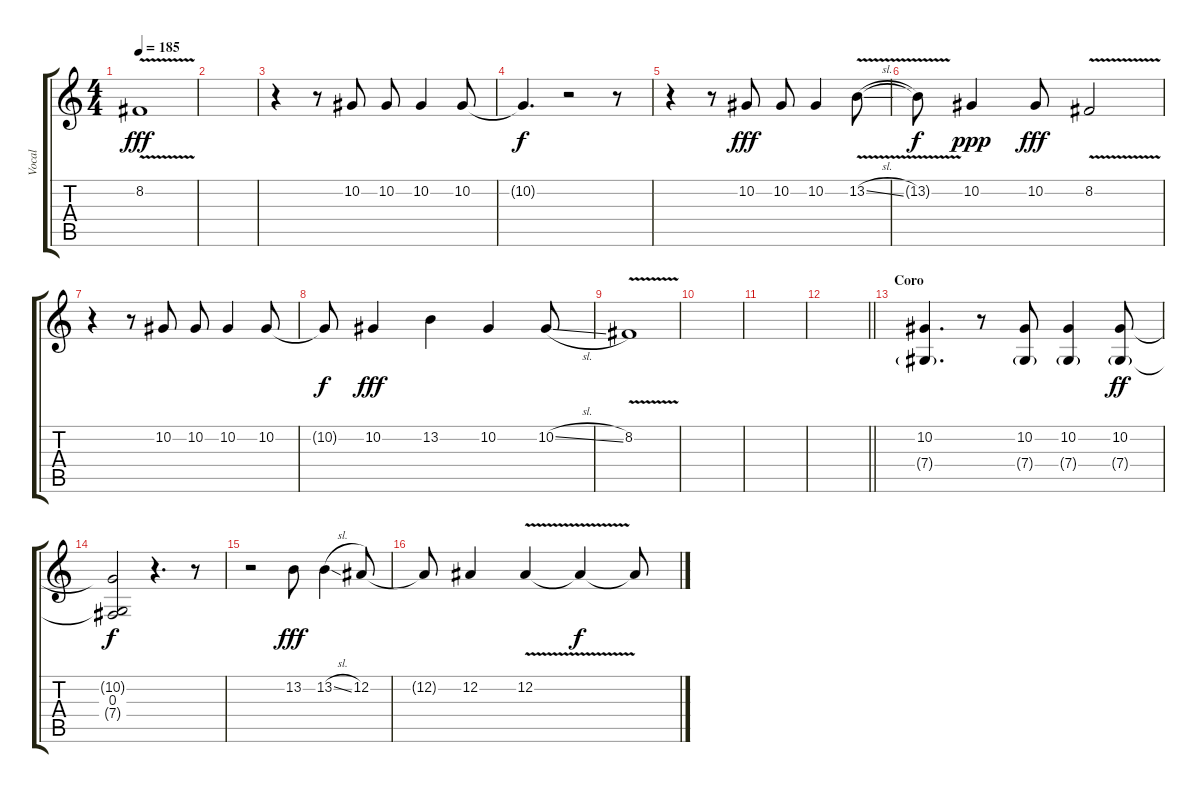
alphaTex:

\track ("Vocal" "Vocal") {instrument clarinet}
\staff {score tabs}
\tuning (Eb4 Bb3 Gb3 Db3 Ab2 Eb2) {hide}
\ts (4 4)
\tempo 185
\clef g2
\ks c
8.2{v}.1{dy fff} |
|
r.4 r.8 10.2.8 10.2.8 10.2.4 10.2.8 |
10.2{t}.4{d dy f} r.2 r.8 |
r.4 r.8 10.2.8{dy fff} 10.2.8 10.2.4 13.2{v sl}.8 |
13.2{t}.8{dy f} 10.2.4{dy ppp} 10.2.8{dy fff} 8.2{v}.2 |
r.4 r.8 10.2.8 10.2.8 10.2.4 10.2.8 |
10.2{t}.8{dy f} 10.2.4{dy fff} 13.2.4 10.2.4 10.2{sl}.8 |
8.2{v}.1 |
|
|
\barLineRight lightlight
|
\section ("" "Coro")
(10.2 7.4{g}).4{d} r.8 (10.2 7.4{g}).8 (10.2 7.4{g}).4 (10.2 7.4{g}).8{dy ff} |
(10.2{t} 0.3 7.4{t}).2{dy f} r.4{d} r.8 |
r.2 13.2.8{dy fff} 13.2{sl}.4 12.2.8 |
12.2{t}.8 12.2.4 12.2{v}.4 12.2{t}.4{dy f} 12.2{t}.8
